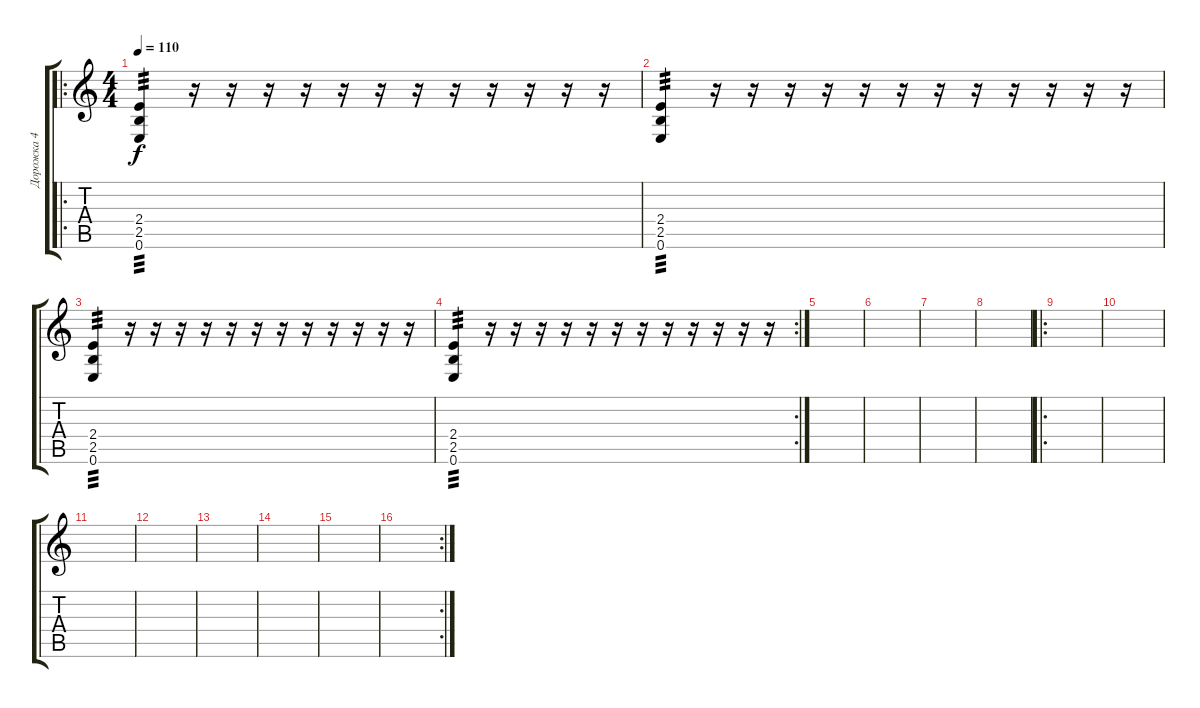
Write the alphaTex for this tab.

\track ("Дорожка 4" "Дорожка 4") {instrument overdrivenguitar}
\staff {score tabs}
\tuning (E4 B3 G3 D3 A2 E2) {hide}
\ro
\ts (4 4)
\tempo 110
\clef g2
\ks c
(2.4 2.5 0.6).4{tp 3 dy f} r.16 r.16 r.16 r.16 r.16 r.16 r.16 r.16 r.16 r.16 r.16 r.16 |
(2.4 2.5 0.6).4{tp 3} r.16 r.16 r.16 r.16 r.16 r.16 r.16 r.16 r.16 r.16 r.16 r.16 |
(2.4 2.5 0.6).4{tp 3} r.16 r.16 r.16 r.16 r.16 r.16 r.16 r.16 r.16 r.16 r.16 r.16 |
\rc 2
(2.4 2.5 0.6).4{tp 3} r.16 r.16 r.16 r.16 r.16 r.16 r.16 r.16 r.16 r.16 r.16 r.16 |
|
|
|
|
\ro
|
|
|
|
|
|
|
\rc 2
